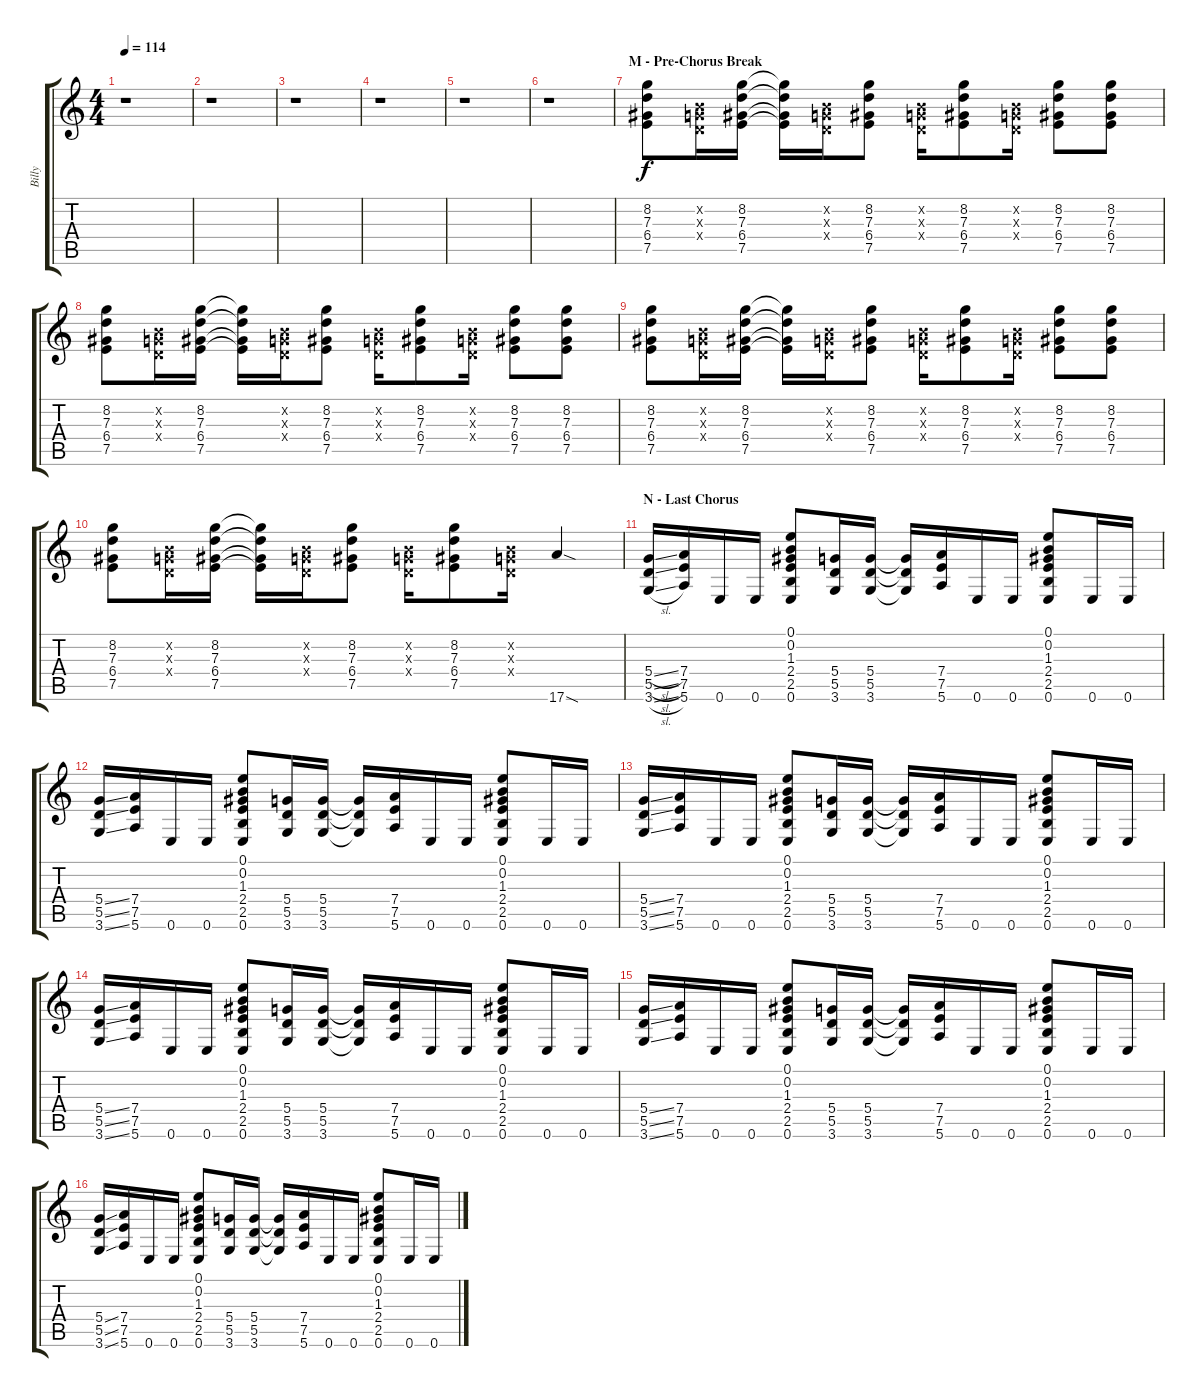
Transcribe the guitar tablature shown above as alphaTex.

\track ("Billy" "Billy") {instrument overdrivenguitar}
\staff {score tabs}
\tuning (E4 B3 G3 D3 A2 E2) {hide}
\ts (4 4)
\tempo 114
\clef g2
\ks c
r.1{dy f} |
r.1 |
r.1 |
r.1 |
r.1 |
r.1 |
\section ("" "M - Pre-Chorus Break")
(8.2 7.3 6.4 7.5).8 (0.2{x} 0.3{x} 0.4{x}).16 (8.2 7.3 6.4 7.5).16 (8.2{t} 7.3{t} 6.4{t} 7.5{t}).16 (0.2{x} 0.3{x} 0.4{x}).16 (8.2 7.3 6.4 7.5).8 (0.2{x} 0.3{x} 0.4{x}).16 (8.2 7.3 6.4 7.5).8 (0.2{x} 0.3{x} 0.4{x}).16 (8.2 7.3 6.4 7.5).8 (8.2 7.3 6.4 7.5).8 |
(8.2 7.3 6.4 7.5).8 (0.2{x} 0.3{x} 0.4{x}).16 (8.2 7.3 6.4 7.5).16 (8.2{t} 7.3{t} 6.4{t} 7.5{t}).16 (0.2{x} 0.3{x} 0.4{x}).16 (8.2 7.3 6.4 7.5).8 (0.2{x} 0.3{x} 0.4{x}).16 (8.2 7.3 6.4 7.5).8 (0.2{x} 0.3{x} 0.4{x}).16 (8.2 7.3 6.4 7.5).8 (8.2 7.3 6.4 7.5).8 |
(8.2 7.3 6.4 7.5).8 (0.2{x} 0.3{x} 0.4{x}).16 (8.2 7.3 6.4 7.5).16 (8.2{t} 7.3{t} 6.4{t} 7.5{t}).16 (0.2{x} 0.3{x} 0.4{x}).16 (8.2 7.3 6.4 7.5).8 (0.2{x} 0.3{x} 0.4{x}).16 (8.2 7.3 6.4 7.5).8 (0.2{x} 0.3{x} 0.4{x}).16 (8.2 7.3 6.4 7.5).8 (8.2 7.3 6.4 7.5).8 |
(8.2 7.3 6.4 7.5).8 (0.2{x} 0.3{x} 0.4{x}).16 (8.2 7.3 6.4 7.5).16 (8.2{t} 7.3{t} 6.4{t} 7.5{t}).16 (0.2{x} 0.3{x} 0.4{x}).16 (8.2 7.3 6.4 7.5).8 (0.2{x} 0.3{x} 0.4{x}).16 (8.2 7.3 6.4 7.5).8 (0.2{x} 0.3{x} 0.4{x}).16 17.6{sod}.4 |
\section ("" "N - Last Chorus")
(5.4{sl} 5.5{sl} 3.6{sl}).16 (7.4 7.5 5.6).16 0.6.16 0.6.16 (0.1 0.2 1.3 2.4 2.5 0.6).8 (5.4 5.5 3.6).16 (5.4 5.5 3.6).16 (5.4{t} 5.5{t} 3.6{t}).16 (7.4 7.5 5.6).16 0.6.16 0.6.16 (0.1 0.2 1.3 2.4 2.5 0.6).8 0.6.16 0.6.16 |
(5.4{ss} 5.5{ss} 3.6{ss}).16 (7.4 7.5 5.6).16 0.6.16 0.6.16 (0.1 0.2 1.3 2.4 2.5 0.6).8 (5.4 5.5 3.6).16 (5.4 5.5 3.6).16 (5.4{t} 5.5{t} 3.6{t}).16 (7.4 7.5 5.6).16 0.6.16 0.6.16 (0.1 0.2 1.3 2.4 2.5 0.6).8 0.6.16 0.6.16 |
(5.4{ss} 5.5{ss} 3.6{ss}).16 (7.4 7.5 5.6).16 0.6.16 0.6.16 (0.1 0.2 1.3 2.4 2.5 0.6).8 (5.4 5.5 3.6).16 (5.4 5.5 3.6).16 (5.4{t} 5.5{t} 3.6{t}).16 (7.4 7.5 5.6).16 0.6.16 0.6.16 (0.1 0.2 1.3 2.4 2.5 0.6).8 0.6.16 0.6.16 |
(5.4{ss} 5.5{ss} 3.6{ss}).16 (7.4 7.5 5.6).16 0.6.16 0.6.16 (0.1 0.2 1.3 2.4 2.5 0.6).8 (5.4 5.5 3.6).16 (5.4 5.5 3.6).16 (5.4{t} 5.5{t} 3.6{t}).16 (7.4 7.5 5.6).16 0.6.16 0.6.16 (0.1 0.2 1.3 2.4 2.5 0.6).8 0.6.16 0.6.16 |
(5.4{ss} 5.5{ss} 3.6{ss}).16 (7.4 7.5 5.6).16 0.6.16 0.6.16 (0.1 0.2 1.3 2.4 2.5 0.6).8 (5.4 5.5 3.6).16 (5.4 5.5 3.6).16 (5.4{t} 5.5{t} 3.6{t}).16 (7.4 7.5 5.6).16 0.6.16 0.6.16 (0.1 0.2 1.3 2.4 2.5 0.6).8 0.6.16 0.6.16 |
(5.4{ss} 5.5{ss} 3.6{ss}).16 (7.4 7.5 5.6).16 0.6.16 0.6.16 (0.1 0.2 1.3 2.4 2.5 0.6).8 (5.4 5.5 3.6).16 (5.4 5.5 3.6).16 (5.4{t} 5.5{t} 3.6{t}).16 (7.4 7.5 5.6).16 0.6.16 0.6.16 (0.1 0.2 1.3 2.4 2.5 0.6).8 0.6.16 0.6.16
